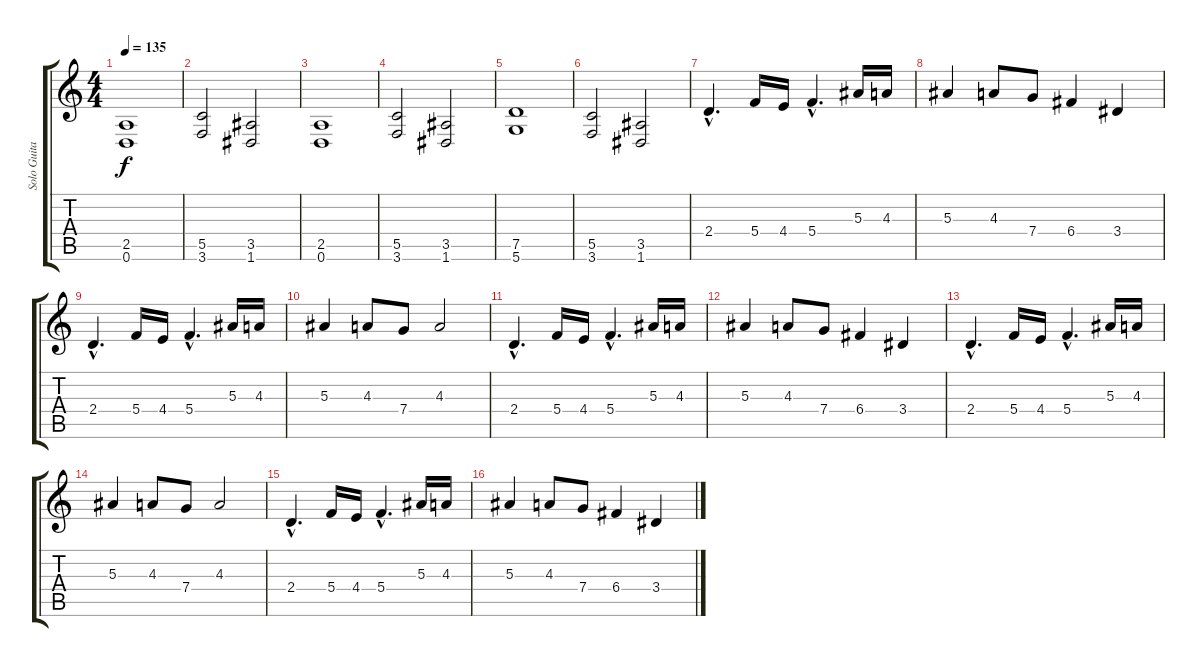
\track ("Solo Guitar" "Solo Guita") {instrument distortionguitar}
\staff {score tabs}
\tuning (D4 A3 F3 C3 G2 D2) {hide}
\ts (4 4)
\tempo 135
\clef g2
\ks c
(2.5 0.6).1{dy f} |
(5.5 3.6).2 (3.5 1.6).2 |
(2.5 0.6).1 |
(5.5 3.6).2 (3.5 1.6).2 |
(7.5 5.6).1 |
(5.5 3.6).2 (3.5 1.6).2 |
2.4{hac}.4{d} 5.4.16 4.4.16 5.4{hac}.4{d} 5.3.16 4.3.16 |
5.3.4 4.3.8 7.4.8 6.4.4 3.4.4 |
2.4{hac}.4{d} 5.4.16 4.4.16 5.4{hac}.4{d} 5.3.16 4.3.16 |
5.3.4 4.3.8 7.4.8 4.3.2 |
2.4{hac}.4{d} 5.4.16 4.4.16 5.4{hac}.4{d} 5.3.16 4.3.16 |
5.3.4 4.3.8 7.4.8 6.4.4 3.4.4 |
2.4{hac}.4{d} 5.4.16 4.4.16 5.4{hac}.4{d} 5.3.16 4.3.16 |
5.3.4 4.3.8 7.4.8 4.3.2 |
2.4{hac}.4{d} 5.4.16 4.4.16 5.4{hac}.4{d} 5.3.16 4.3.16 |
5.3.4 4.3.8 7.4.8 6.4.4 3.4.4
